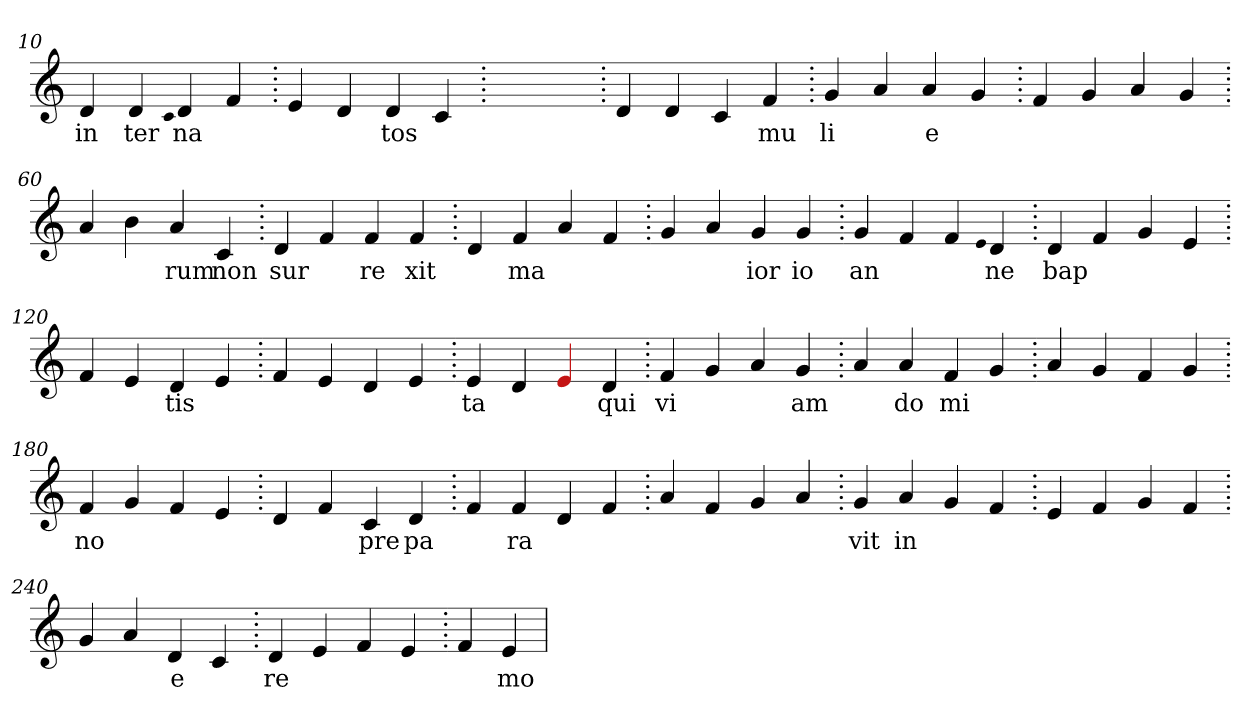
**kern	**text
*part1	*part1
*staff1	*staff1
*clefG2	*
=10.	=10.
4d	in
4d	ter
qqc	.
4d	na
4f	.
=20.	=20.
4e	.
4d	.
4d	tos
4c	.
=30.	=30.
1ryy	.
=30.	=30.
4d	.
4d	.
4c	.
4f	mu
=40.	=40.
4g	li
4a	.
4a	e
4g	.
=50.	=50.
4f	.
4g	.
4a	.
4g	.
=60.	=60.
4a	.
4b	.
4a	rum
4c	non
=70.	=70.
4d	sur
4f	.
4f	re
4f	xit
=80.	=80.
4d	.
4f	ma
4a	.
4f	.
=90.	=90.
4g	.
4a	.
4g	ior
4g	io
=100.	=100.
4g	an
4f	.
4f	.
qqe	.
4d	ne
=110.	=110.
4d	bap
4f	.
4g	.
4e	.
=120.	=120.
4f	.
4e	.
4d	tis
4e	.
=130.	=130.
4f	.
4e	.
4d	.
4e	.
=140.	=140.
4e	ta
4d	.
4Re	.
4d	qui
=150.	=150.
4f	vi
4g	.
4a	.
4g	am
=160.	=160.
4a	.
4a	do
4f	mi
4g	.
=170.	=170.
4a	.
4g	.
4f	.
4g	.
=180.	=180.
4f	no
4g	.
4f	.
4e	.
=190.	=190.
4d	.
4f	.
4c	pre
4d	pa
=200.	=200.
4f	.
4f	ra
4d	.
4f	.
=210.	=210.
4a	.
4f	.
4g	.
4a	.
=220.	=220.
4g	vit
4a	in
4g	.
4f	.
=230.	=230.
4e	.
4f	.
4g	.
4f	.
=240.	=240.
4g	.
4a	.
4d	e
4c	.
=250.	=250.
4d	re
4e	.
4f	.
4e	.
=260.	=260.
4f	.
4e	mo
=	=
*-	*-
